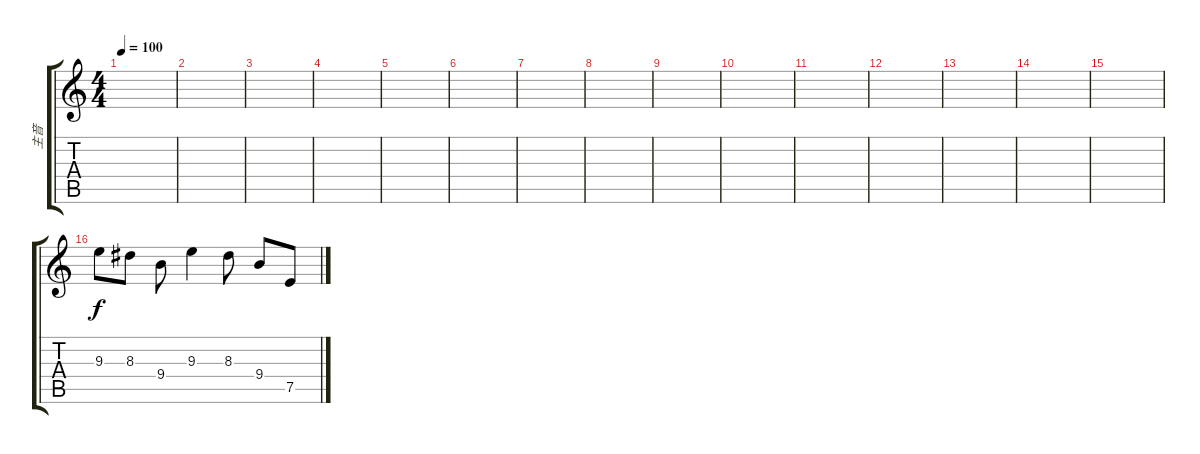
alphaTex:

\track ("主音" "主音") {instrument distortionguitar}
\staff {score tabs}
\tuning (E4 B3 G3 D3 A2 E2) {hide}
\ts (4 4)
\tempo 100
\clef g2
\ks c
|
|
|
|
|
|
|
|
|
|
|
|
|
|
|
9.3.8 8.3.8 9.4.8 9.3.4 8.3.8 9.4.8 7.5.8
